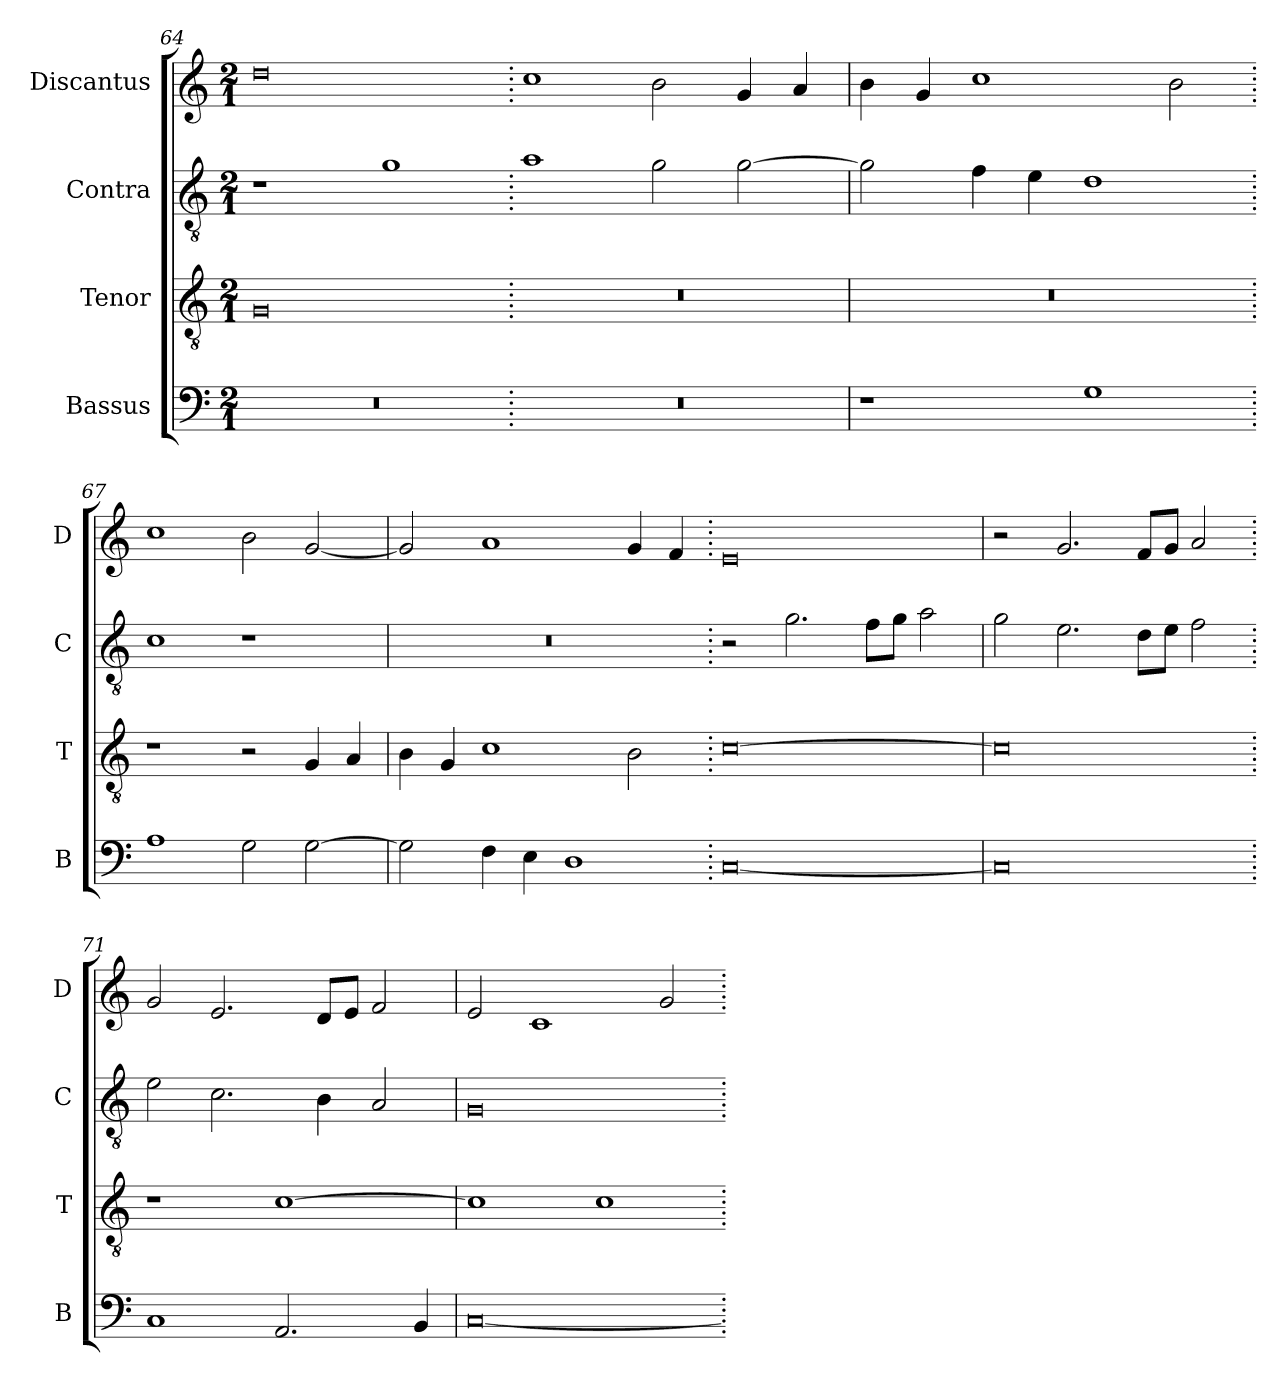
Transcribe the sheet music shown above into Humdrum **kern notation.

**kern	**kern	**kern	**kern
*part4	*part3	*part2	*part1
*staff4	*staff3	*staff2	*staff1
*I"Bassus	*I"Tenor	*I"Contra	*I"Discantus
*I'B	*I'T	*I'C	*I'D
*clefF4	*clefGv2	*clefGv2	*clefG2
*k[]	*k[]	*k[]	*k[]
*M2/1	*M2/1	*M2/1	*M2/1
=64	=64	=64	=64
0r	0G	1r	0dd
.	.	1g	.
=65.	=65.	=65.	=65.
0r	0r	1a	1cc
.	.	2g\	2b\
.	.	[2g\	4g/
.	.	.	4a/
=66	=66	=66	=66
1r	0r	2g\]	4b\
.	.	.	4g/
.	.	4f\	1cc
.	.	4e\	.
1G	.	1d	.
.	.	.	2b\
=67.	=67.	=67.	=67.
1A	1r	1c	1cc
2G\	2r	1r	2b\
[2G\	4G/	.	[2g/
.	4A/	.	.
=68	=68	=68	=68
2G\]	4B\	0r	2g/]
.	4G/	.	.
4F\	1c	.	1a
4E\	.	.	.
1D	.	.	.
.	2B\	.	4g/
.	.	.	4f/
=69.	=69.	=69.	=69.
[0C	[0c	2r	0e
.	.	2.g\	.
.	.	8f\L	.
.	.	8g\J	.
.	.	2a\	.
=70	=70	=70	=70
0C]	0c]	2g\	2r
.	.	2.e\	2.g/
.	.	8d\L	8f/L
.	.	8e\J	8g/J
.	.	2f\	2a/
=71.	=71.	=71.	=71.
1C	1r	2e\	2g/
.	.	2.c\	2.e/
2.AA/	[1c	.	.
.	.	4B\	8d/L
.	.	.	8e/J
.	.	2A/	2f/
4BB/	.	.	.
=72	=72	=72	=72
[0C	1c]	0G	2e/
.	.	.	1c
.	1c	.	.
.	.	.	2g/
=.	=.	=.	=.
*-	*-	*-	*-
